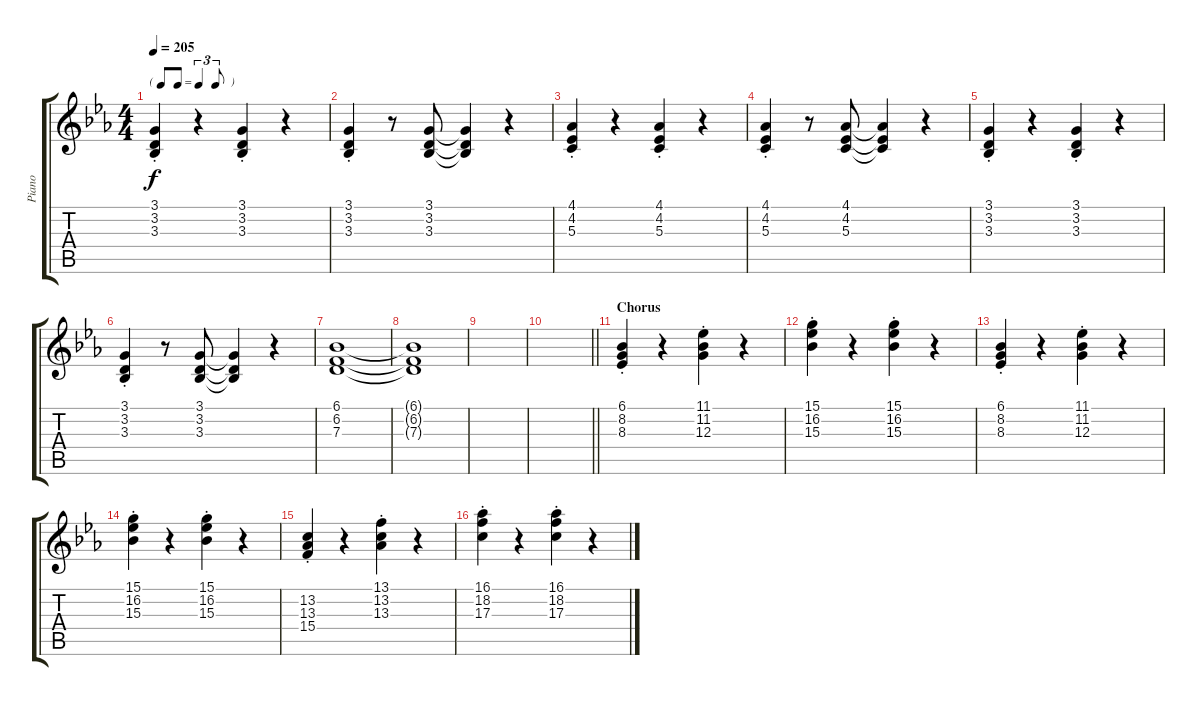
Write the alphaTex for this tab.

\track ("Piano" "Piano") {instrument acousticgrandpiano}
\staff {score tabs}
\tuning (E4 B3 G3 D3 A2 E2) {hide}
\ts (4 4)
\tf triplet8th
\tempo 205
\clef g2
\ks eb
(3.1{st} 3.2{st} 3.3{st}).4{dy f} r.4 (3.1{st} 3.2{st} 3.3{st}).4 r.4 |
(3.1{st} 3.2{st} 3.3{st}).4 r.8 (3.1 3.2 3.3).8 (3.1{t} 3.2{t} 3.3{t}).4 r.4 |
(4.1{st} 4.2{st} 5.3{st}).4 r.4 (4.1{st} 4.2{st} 5.3{st}).4 r.4 |
(4.1{st} 4.2{st} 5.3{st}).4 r.8 (4.1 4.2 5.3).8 (4.1{t} 4.2{t} 5.3{t}).4 r.4 |
(3.1{st} 3.2{st} 3.3{st}).4 r.4 (3.1{st} 3.2{st} 3.3{st}).4 r.4 |
(3.1{st} 3.2{st} 3.3{st}).4 r.8 (3.1 3.2 3.3).8 (3.1{t} 3.2{t} 3.3{t}).4 r.4 |
(6.1 6.2 7.3).1 |
(6.1{t} 6.2{t} 7.3{t}).1 |
|
\barLineRight lightlight
|
\section ("" "Chorus")
(6.1{st} 8.2{st} 8.3{st}).4 r.4 (11.1{st} 11.2{st} 12.3{st}).4 r.4 |
(15.1{st} 16.2{st} 15.3{st}).4 r.4 (15.1{st} 16.2{st} 15.3{st}).4 r.4 |
(6.1{st} 8.2{st} 8.3{st}).4 r.4 (11.1{st} 11.2{st} 12.3{st}).4 r.4 |
(15.1{st} 16.2{st} 15.3{st}).4 r.4 (15.1{st} 16.2{st} 15.3{st}).4 r.4 |
(13.2{st} 13.3{st} 15.4{st}).4 r.4 (13.1{st} 13.2{st} 13.3{st}).4 r.4 |
(16.1{st} 18.2{st} 17.3{st}).4 r.4 (16.1{st} 18.2{st} 17.3{st}).4 r.4
